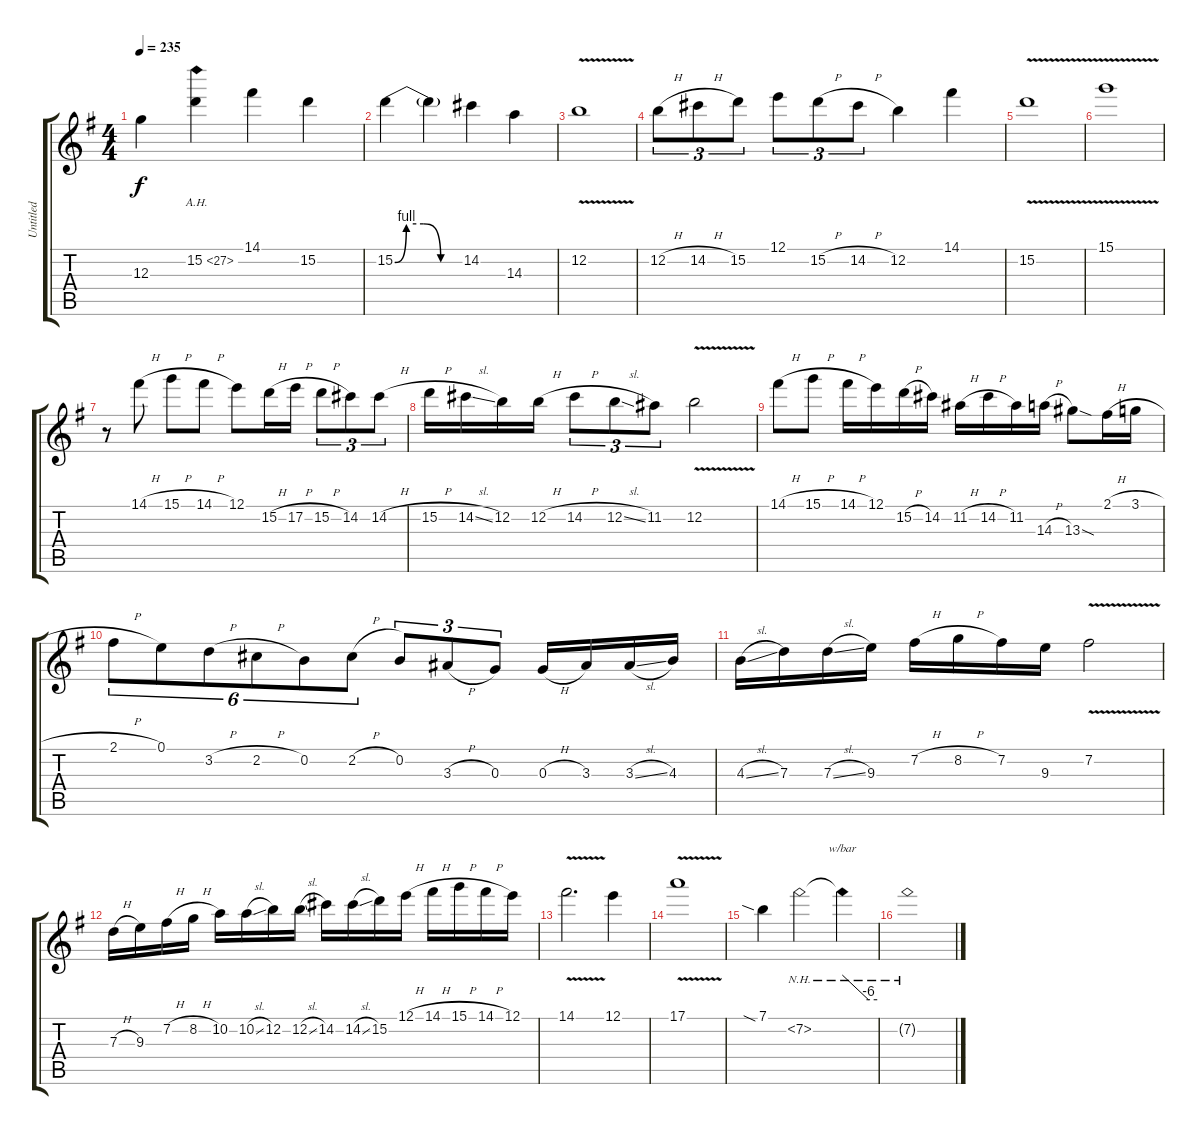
\track ("Untitled" "Untitled") {instrument distortionguitar}
\staff {score tabs}
\tuning (E4 B3 G3 D3 A2 E2) {hide}
\ts (4 4)
\tempo 235
\clef g2
\ks g
12.3.4{dy f} 15.2{ah 12}.4 14.1.4 15.2.4 |
15.2{be (custom 0 0 10 4 25 4 40 0 60 0)}.4 15.2{t}.4 14.2.4 14.3.4 |
12.2{v}.1 |
12.2{h}.8{tu (3 2)} 14.2{h}.8{tu (3 2)} 15.2.8{tu (3 2)} 12.1.8{tu (3 2)} 15.2{h}.8{tu (3 2)} 14.2{h}.8{tu (3 2)} 12.2.4 14.1.4 |
15.2{v}.1 |
15.1{v}.1 |
r.8 14.1{h}.8 15.1{h}.8 14.1{h}.8 12.1.8 15.2{h}.16 17.2{h}.16 15.2{h}.8{tu (3 2)} 14.2.8{tu (3 2)} 14.2{h}.8{tu (3 2)} |
15.2{h}.16 14.2{sl}.16 12.2.16 12.2{h}.16 14.2{h}.8{tu (3 2)} 12.2{sl}.8{tu (3 2)} 11.2.8{tu (3 2)} 12.2{v}.2 |
14.1{h}.8 15.1{h}.8 14.1{h}.16 12.1.16 15.2{h}.16 14.2.16 11.2{h}.16 14.2{h}.16 11.2.16 14.3{h}.16 13.3{sod}.8 2.1{h}.16 3.1{h}.16 |
2.1{h}.8{tu (6 4)} 0.1.8{tu (6 4)} 3.2{h}.8{tu (6 4)} 2.2{h}.8{tu (6 4)} 0.2.8{tu (6 4)} 2.2{h}.8{tu (6 4)} 0.2.8{tu (3 2)} 3.3{h}.8{tu (3 2)} 0.3.8{tu (3 2)} 0.3{h}.16 3.3.16 3.3{sl}.16 4.3.16 |
4.3{sl}.16 7.3.16 7.3{sl}.16 9.3.16 7.2{h}.16 8.2{h}.16 7.2.16 9.3.16 7.2{v}.2 |
7.3{h}.16 9.3.16 7.2{h}.16 8.2{h}.16 10.2.16 10.2{sl}.16 12.2.16 12.2{sl}.16 14.2.16 14.2{sl}.16 15.2.16 12.1{h}.16 14.1{h}.16 15.1{h}.16 14.1{h}.16 12.1.16 |
14.1{v}.2{d} 12.1.4 |
17.1{v}.1 |
7.1{sia}.4 7.2{nh}.2 7.2{nh t}.4{tbe (custom default 0 0 45 -24 60 -24)} |
7.2{nh t}.1
